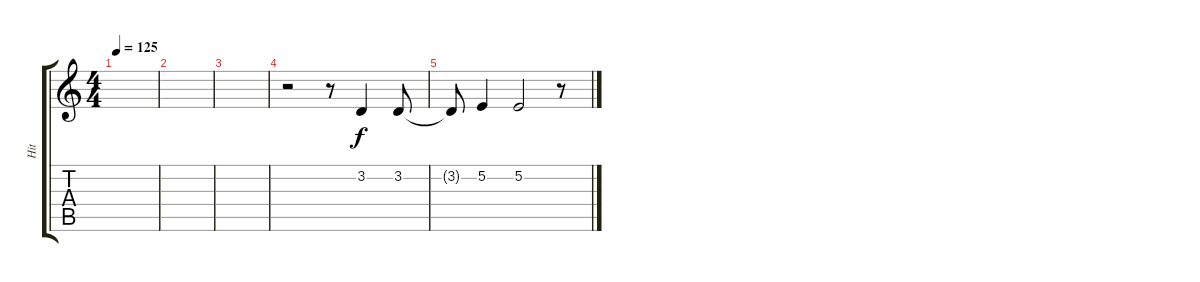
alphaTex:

\track ("Hit" "Hit") {instrument orchestrahit}
\staff {score tabs}
\tuning (E4 B3 G3 D3 A2 E2) {hide}
\ts (4 4)
\tempo 125
\clef g2
\ks c
|
|
|
r.2 r.8 3.2.4 3.2.8 |
3.2{t}.8 5.2.4 5.2.2 r.8
